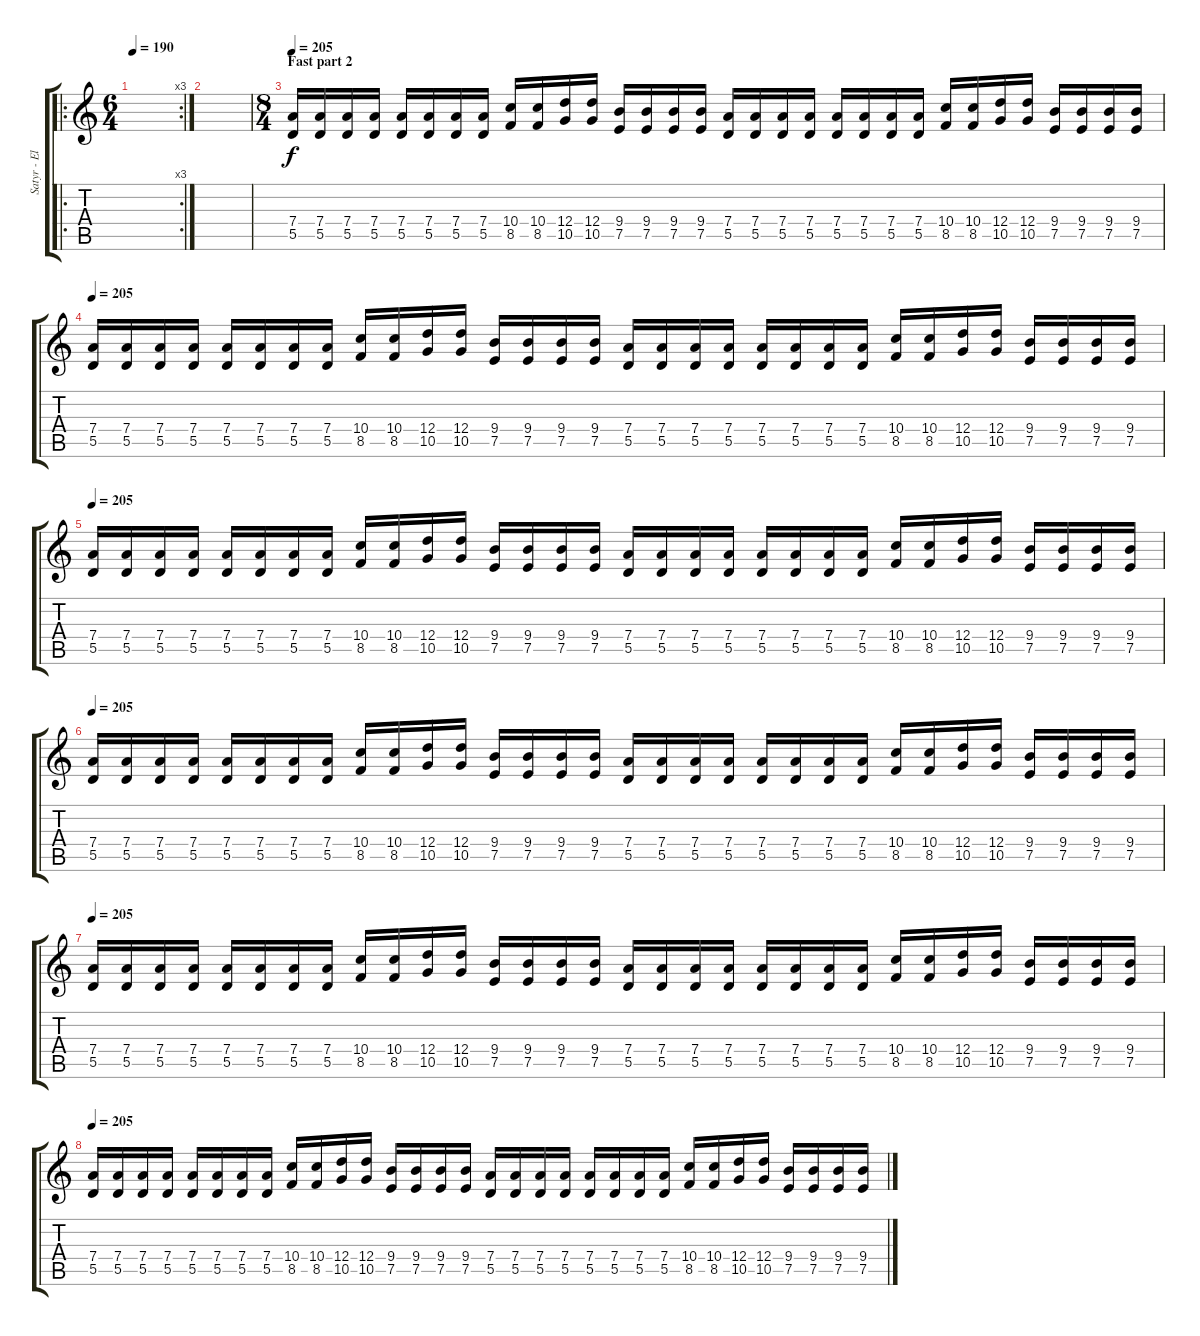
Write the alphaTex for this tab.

\track ("Satyr - Electric guitar / Piccolo" "Satyr - El") {instrument distortionguitar}
\staff {score tabs}
\tuning (E4 B3 G3 D3 A2 E2) {hide}
\ro
\rc 3
\ts (6 4)
\tempo 190
\clef g2
\ks c
|
|
\ts (8 4)
\section ("" "Fast part 2")
\tempo 205
(7.4 5.5).16{volume 15} (7.4 5.5).16 (7.4 5.5).16 (7.4 5.5).16 (7.4 5.5).16 (7.4 5.5).16 (7.4 5.5).16 (7.4 5.5).16 (10.4 8.5).16 (10.4 8.5).16 (12.4 10.5).16 (12.4 10.5).16 (9.4 7.5).16 (9.4 7.5).16 (9.4 7.5).16 (9.4 7.5).16 (7.4 5.5).16 (7.4 5.5).16 (7.4 5.5).16 (7.4 5.5).16 (7.4 5.5).16 (7.4 5.5).16 (7.4 5.5).16 (7.4 5.5).16 (10.4 8.5).16 (10.4 8.5).16 (12.4 10.5).16 (12.4 10.5).16 (9.4 7.5).16 (9.4 7.5).16 (9.4 7.5).16 (9.4 7.5).16 |
\tempo 205
(7.4 5.5).16 (7.4 5.5).16 (7.4 5.5).16 (7.4 5.5).16 (7.4 5.5).16 (7.4 5.5).16 (7.4 5.5).16 (7.4 5.5).16 (10.4 8.5).16 (10.4 8.5).16 (12.4 10.5).16 (12.4 10.5).16 (9.4 7.5).16 (9.4 7.5).16 (9.4 7.5).16 (9.4 7.5).16 (7.4 5.5).16 (7.4 5.5).16 (7.4 5.5).16 (7.4 5.5).16 (7.4 5.5).16 (7.4 5.5).16 (7.4 5.5).16 (7.4 5.5).16 (10.4 8.5).16 (10.4 8.5).16 (12.4 10.5).16 (12.4 10.5).16 (9.4 7.5).16 (9.4 7.5).16 (9.4 7.5).16 (9.4 7.5).16 |
\tempo 205
(7.4 5.5).16 (7.4 5.5).16 (7.4 5.5).16 (7.4 5.5).16 (7.4 5.5).16 (7.4 5.5).16 (7.4 5.5).16 (7.4 5.5).16 (10.4 8.5).16 (10.4 8.5).16 (12.4 10.5).16 (12.4 10.5).16 (9.4 7.5).16 (9.4 7.5).16 (9.4 7.5).16 (9.4 7.5).16 (7.4 5.5).16 (7.4 5.5).16 (7.4 5.5).16 (7.4 5.5).16 (7.4 5.5).16 (7.4 5.5).16 (7.4 5.5).16 (7.4 5.5).16 (10.4 8.5).16 (10.4 8.5).16 (12.4 10.5).16 (12.4 10.5).16 (9.4 7.5).16 (9.4 7.5).16 (9.4 7.5).16 (9.4 7.5).16 |
\tempo 205
(7.4 5.5).16 (7.4 5.5).16 (7.4 5.5).16 (7.4 5.5).16 (7.4 5.5).16 (7.4 5.5).16 (7.4 5.5).16 (7.4 5.5).16 (10.4 8.5).16 (10.4 8.5).16 (12.4 10.5).16 (12.4 10.5).16 (9.4 7.5).16 (9.4 7.5).16 (9.4 7.5).16 (9.4 7.5).16 (7.4 5.5).16 (7.4 5.5).16 (7.4 5.5).16 (7.4 5.5).16 (7.4 5.5).16 (7.4 5.5).16 (7.4 5.5).16 (7.4 5.5).16 (10.4 8.5).16 (10.4 8.5).16 (12.4 10.5).16 (12.4 10.5).16 (9.4 7.5).16 (9.4 7.5).16 (9.4 7.5).16 (9.4 7.5).16 |
\tempo 205
(7.4 5.5).16 (7.4 5.5).16 (7.4 5.5).16 (7.4 5.5).16 (7.4 5.5).16 (7.4 5.5).16 (7.4 5.5).16 (7.4 5.5).16 (10.4 8.5).16 (10.4 8.5).16 (12.4 10.5).16 (12.4 10.5).16 (9.4 7.5).16 (9.4 7.5).16 (9.4 7.5).16 (9.4 7.5).16 (7.4 5.5).16 (7.4 5.5).16 (7.4 5.5).16 (7.4 5.5).16 (7.4 5.5).16 (7.4 5.5).16 (7.4 5.5).16 (7.4 5.5).16 (10.4 8.5).16 (10.4 8.5).16 (12.4 10.5).16 (12.4 10.5).16 (9.4 7.5).16 (9.4 7.5).16 (9.4 7.5).16 (9.4 7.5).16 |
\tempo 205
(7.4 5.5).16 (7.4 5.5).16 (7.4 5.5).16 (7.4 5.5).16 (7.4 5.5).16 (7.4 5.5).16 (7.4 5.5).16 (7.4 5.5).16 (10.4 8.5).16 (10.4 8.5).16 (12.4 10.5).16 (12.4 10.5).16 (9.4 7.5).16 (9.4 7.5).16 (9.4 7.5).16 (9.4 7.5).16 (7.4 5.5).16 (7.4 5.5).16 (7.4 5.5).16 (7.4 5.5).16 (7.4 5.5).16 (7.4 5.5).16 (7.4 5.5).16 (7.4 5.5).16 (10.4 8.5).16 (10.4 8.5).16 (12.4 10.5).16 (12.4 10.5).16 (9.4 7.5).16 (9.4 7.5).16 (9.4 7.5).16 (9.4 7.5).16
